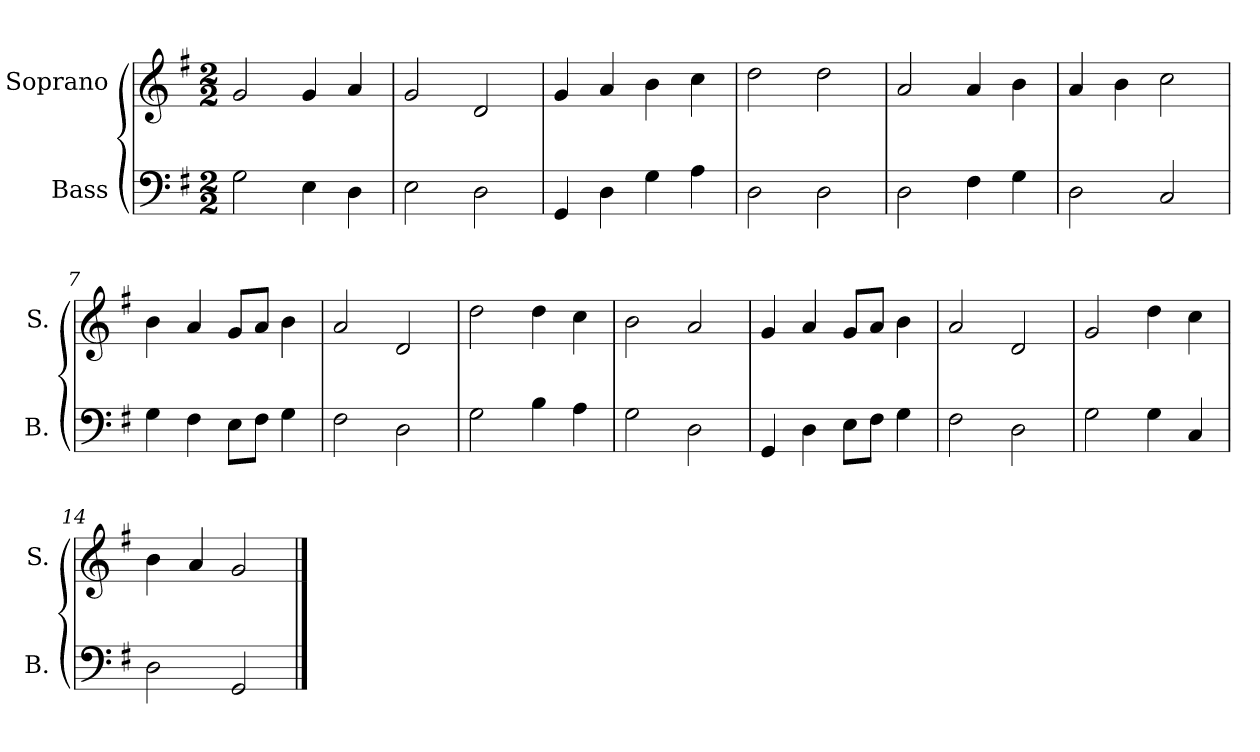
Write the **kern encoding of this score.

**kern	**kern
*part2	*part1
*staff2	*staff1
*I"Bass	*I"Soprano
*I'B.	*I'S.
*clefF4	*clefG2
*k[f#]	*k[f#]
*G:	*G:
*M2/2	*M2/2
=1	=1
2G\	2g/
4E\	4g/
4D\	4a/
=2	=2
2E\	2g/
2D\	2d/
=3	=3
4GG/	4g/
4D\	4a/
4G\	4b\
4A\	4cc\
=4	=4
2D\	2dd\
2D\	2dd\
=5	=5
2D\	2a/
4F#\	4a/
4G\	4b\
=6	=6
2D\	4a/
.	4b\
2C/	2cc\
=7	=7
4G\	4b\
4F#\	4a/
8E\L	8g/L
8F#\J	8a/J
4G\	4b\
=8	=8
2F#\	2a/
2D\	2d/
=9	=9
2G\	2dd\
4B\	4dd\
4A\	4cc\
=10	=10
2G\	2b\
2D\	2a/
!!LO:LB:g=z
=11	=11
4GG/	4g/
4D\	4a/
8E\L	8g/L
8F#\J	8a/J
4G\	4b\
=12	=12
2F#\	2a/
2D\	2d/
=13	=13
2G\	2g/
4G\	4dd\
4C/	4cc\
=14	=14
2D\	4b\
.	4a/
2GG/	2g/
==	==
*-	*-
